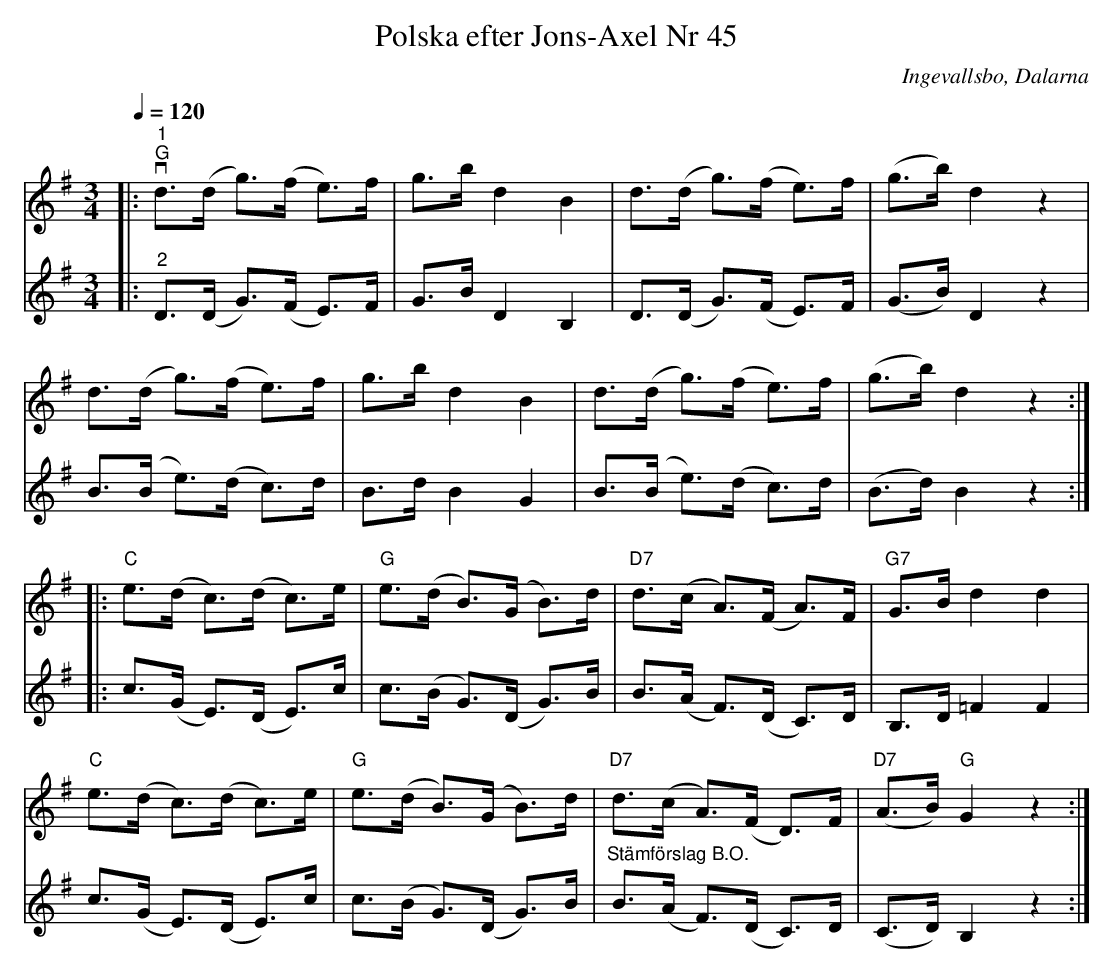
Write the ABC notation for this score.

X:1
T:Polska efter Jons-Axel Nr 45
O:Ingevallsbo, Dalarna
L:1/8
Q:1/4=120
M:3/4
K:G
V:1
|:"^1"v "G" d>(d g>)(f e>)f | g>b d2 B2 | d>(d g>)(f e>)f | (g>b) d2 z2 |
d>(d g>)(f e>)f | g>b d2 B2 | d>(d g>)(f e>)f | (g>b) d2 z2 ::
"C" e>(d c>)(d c>)e |"G" e>(d B>)(G B>)d | "D7" d>(c A>)(F A>)F |"G7" G>B d2 d2 |
"C" e>(d c>)(d c>)e |"G" e>(d B>)(G B>)d | "D7" d>(c A>)(F D>)F |"D7" (A>B)"G" G2 z2 :|
V:2
|:"^2" D>(D G>)(F E>)F | G>B D2 B,2 | D>(D G>)(F E>)F | (G>B) D2 z2 |
B>(B e>)(d c>)d | B>d B2 G2 | B>(B e>)(d c>)d | (B>d) B2 z2 ::
c>(G E>)(D E>)c | c>(B G>)(D G>)B | B>(A F>)(D C>)D | B,>D =F2 F2 |
c>(G E>)(D E>)c | c>(B G>)(D G>)B |"^Stämförslag B.O." B>(A F>)(D C>)D | (C>D) B,2 z2 :|
